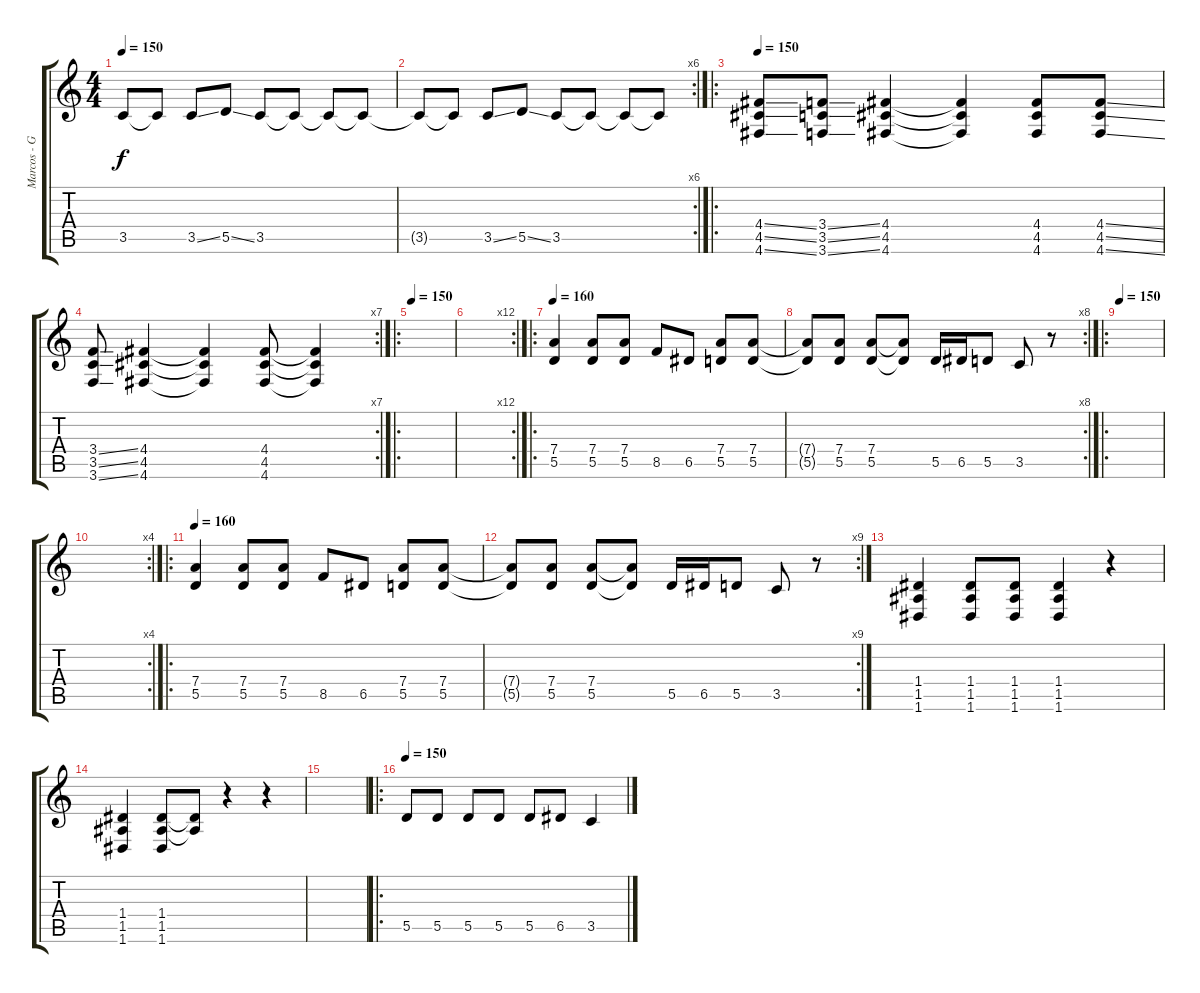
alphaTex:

\track ("Marcos - Guitarra 1" "Marcos - G") {instrument overdrivenguitar}
\staff {score tabs}
\tuning (E4 B3 G3 D3 A2 D2) {hide}
\ts (4 4)
\tempo 150
\clef g2
\ks c
3.5{t}.8{dy f} 3.5{t}.8 3.5{ss}.8 5.5{ss}.8 3.5.8 3.5{t}.8 3.5{t}.8 3.5{t}.8 |
\rc 6
3.5{t}.8 3.5{t}.8 3.5{ss}.8 5.5{ss}.8 3.5.8 3.5{t}.8 3.5{t}.8 3.5{t}.8 |
\ro
\tempo 150
(4.4{ss} 4.5{ss} 4.6{ss}).8 (3.4{ss} 3.5{ss} 3.6{ss}).8 (4.4 4.5 4.6).4 (4.4{t} 4.5{t} 4.6{t}).4 (4.4 4.5 4.6).8 (4.4{ss} 4.5{ss} 4.6{ss}).8 |
\rc 7
(3.4{ss} 3.5{ss} 3.6{ss}).8 (4.4 4.5 4.6).4 (4.4{t} 4.5{t} 4.6{t}).4 (4.4 4.5 4.6).8 (4.4{t} 4.5{t} 4.6{t}).4 |
\ro
\tempo 150
|
\rc 12
|
\ro
\tempo 160
(7.4 5.5).4 (7.4 5.5).8 (7.4 5.5).8 8.5.8 6.5.8 (7.4 5.5).8 (7.4 5.5).8 |
\rc 8
(7.4{t} 5.5{t}).8 (7.4 5.5).8 (7.4 5.5).8 (7.4{t} 5.5{t}).8 5.5.16 6.5.16 5.5.8 3.5.8 r.8 |
\ro
\tempo 150
|
\rc 4
|
\ro
\tempo 160
(7.4 5.5).4 (7.4 5.5).8 (7.4 5.5).8 8.5.8 6.5.8 (7.4 5.5).8 (7.4 5.5).8 |
\rc 9
(7.4{t} 5.5{t}).8 (7.4 5.5).8 (7.4 5.5).8 (7.4{t} 5.5{t}).8 5.5.16 6.5.16 5.5.8 3.5.8 r.8 |
(1.4 1.5 1.6).4 (1.4 1.5 1.6).8 (1.4 1.5 1.6).8 (1.4 1.5 1.6).4 r.4 |
(1.4 1.5 1.6).4 (1.4 1.5 1.6).8 (1.4{t} 1.5{t}).8 r.4 r.4 |
|
\ro
\tempo 150
5.5.8 5.5.8 5.5.8 5.5.8 5.5.8 6.5.8 3.5.4
